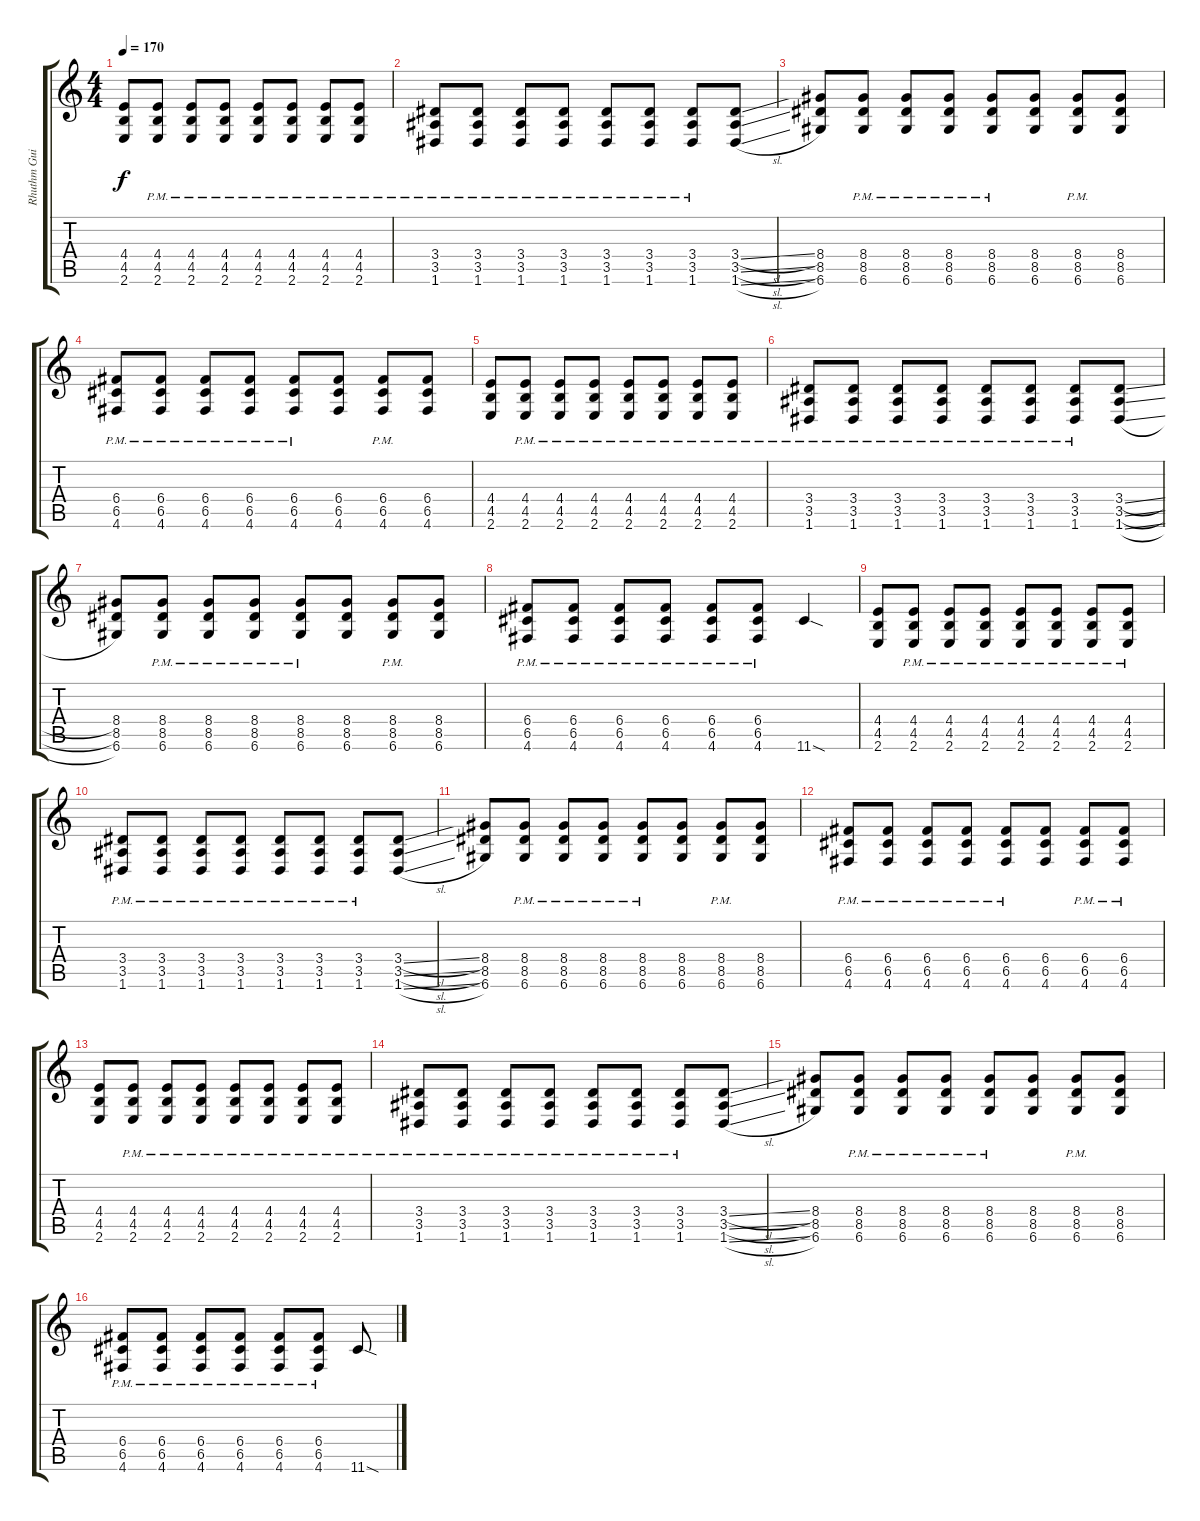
\track ("Rhuthm Guitar" "Rhuthm Gui") {instrument distortionguitar}
\staff {score tabs}
\tuning (D4 A3 F3 C3 G2 D2) {hide}
\ts (4 4)
\tempo 170
\clef g2
\ks c
(4.4 4.5 2.6).8{dy f} (4.4{pm} 4.5{pm} 2.6{pm}).8 (4.4{pm} 4.5{pm} 2.6{pm}).8 (4.4{pm} 4.5{pm} 2.6{pm}).8 (4.4{pm} 4.5{pm} 2.6{pm}).8 (4.4{pm} 4.5{pm} 2.6{pm}).8 (4.4{pm} 4.5{pm} 2.6{pm}).8 (4.4{pm} 4.5{pm} 2.6{pm}).8 |
(3.4{pm} 3.5{pm} 1.6{pm}).8 (3.4{pm} 3.5{pm} 1.6{pm}).8 (3.4{pm} 3.5{pm} 1.6{pm}).8 (3.4{pm} 3.5{pm} 1.6{pm}).8 (3.4{pm} 3.5{pm} 1.6{pm}).8 (3.4{pm} 3.5{pm} 1.6{pm}).8 (3.4{pm} 3.5{pm} 1.6{pm}).8 (3.4{sl} 3.5{sl} 1.6{sl}).8 |
(8.4 8.5 6.6).8 (8.4{pm} 8.5{pm} 6.6{pm}).8 (8.4{pm} 8.5{pm} 6.6{pm}).8 (8.4{pm} 8.5{pm} 6.6{pm}).8 (8.4{pm} 8.5{pm} 6.6{pm}).8 (8.4 8.5 6.6).8 (8.4{pm} 8.5{pm} 6.6{pm}).8 (8.4 8.5 6.6).8 |
(6.4 6.5{pm} 4.6{pm}).8 (6.4{pm} 6.5{pm} 4.6{pm}).8 (6.4{pm} 6.5{pm} 4.6{pm}).8 (6.4{pm} 6.5{pm} 4.6{pm}).8 (6.4{pm} 6.5{pm} 4.6{pm}).8 (6.4 6.5 4.6).8 (6.4{pm} 6.5{pm} 4.6{pm}).8 (6.4 6.5 4.6).8 |
(4.4 4.5 2.6).8 (4.4{pm} 4.5{pm} 2.6{pm}).8 (4.4{pm} 4.5{pm} 2.6{pm}).8 (4.4{pm} 4.5{pm} 2.6{pm}).8 (4.4{pm} 4.5{pm} 2.6{pm}).8 (4.4{pm} 4.5{pm} 2.6{pm}).8 (4.4{pm} 4.5{pm} 2.6{pm}).8 (4.4{pm} 4.5{pm} 2.6{pm}).8 |
(3.4{pm} 3.5{pm} 1.6{pm}).8 (3.4{pm} 3.5{pm} 1.6{pm}).8 (3.4{pm} 3.5{pm} 1.6{pm}).8 (3.4{pm} 3.5{pm} 1.6{pm}).8 (3.4{pm} 3.5{pm} 1.6{pm}).8 (3.4{pm} 3.5{pm} 1.6{pm}).8 (3.4{pm} 3.5{pm} 1.6{pm}).8 (3.4{sl} 3.5{sl} 1.6{sl}).8 |
(8.4 8.5 6.6).8 (8.4{pm} 8.5{pm} 6.6{pm}).8 (8.4{pm} 8.5{pm} 6.6{pm}).8 (8.4{pm} 8.5{pm} 6.6{pm}).8 (8.4{pm} 8.5{pm} 6.6{pm}).8 (8.4 8.5 6.6).8 (8.4{pm} 8.5{pm} 6.6{pm}).8 (8.4 8.5 6.6).8 |
(6.4 6.5{pm} 4.6{pm}).8 (6.4{pm} 6.5{pm} 4.6{pm}).8 (6.4{pm} 6.5{pm} 4.6{pm}).8 (6.4{pm} 6.5{pm} 4.6{pm}).8 (6.4{pm} 6.5{pm} 4.6{pm}).8 (6.4{pm} 6.5{pm} 4.6{pm}).8 11.6{sod}.4 |
(4.4 4.5 2.6).8 (4.4{pm} 4.5{pm} 2.6{pm}).8 (4.4{pm} 4.5{pm} 2.6{pm}).8 (4.4{pm} 4.5{pm} 2.6{pm}).8 (4.4{pm} 4.5{pm} 2.6{pm}).8 (4.4{pm} 4.5{pm} 2.6{pm}).8 (4.4{pm} 4.5{pm} 2.6{pm}).8 (4.4{pm} 4.5 2.6{pm}).8 |
(3.4{pm} 3.5{pm} 1.6{pm}).8 (3.4{pm} 3.5{pm} 1.6{pm}).8 (3.4{pm} 3.5{pm} 1.6{pm}).8 (3.4{pm} 3.5{pm} 1.6{pm}).8 (3.4{pm} 3.5{pm} 1.6{pm}).8 (3.4{pm} 3.5{pm} 1.6{pm}).8 (3.4{pm} 3.5{pm} 1.6{pm}).8 (3.4{sl} 3.5{sl} 1.6{sl}).8 |
(8.4 8.5 6.6).8 (8.4{pm} 8.5{pm} 6.6{pm}).8 (8.4{pm} 8.5{pm} 6.6{pm}).8 (8.4{pm} 8.5{pm} 6.6{pm}).8 (8.4{pm} 8.5{pm} 6.6{pm}).8 (8.4 8.5 6.6).8 (8.4{pm} 8.5{pm} 6.6{pm}).8 (8.4 8.5 6.6).8 |
(6.4 6.5{pm} 4.6{pm}).8 (6.4{pm} 6.5{pm} 4.6{pm}).8 (6.4{pm} 6.5{pm} 4.6{pm}).8 (6.4{pm} 6.5{pm} 4.6{pm}).8 (6.4{pm} 6.5{pm} 4.6{pm}).8 (6.4 6.5 4.6).8 (6.4{pm} 6.5{pm} 4.6{pm}).8 (6.4{pm} 6.5{pm} 4.6).8 |
(4.4 4.5 2.6).8 (4.4{pm} 4.5{pm} 2.6{pm}).8 (4.4{pm} 4.5{pm} 2.6{pm}).8 (4.4{pm} 4.5{pm} 2.6{pm}).8 (4.4{pm} 4.5{pm} 2.6{pm}).8 (4.4{pm} 4.5{pm} 2.6{pm}).8 (4.4{pm} 4.5{pm} 2.6{pm}).8 (4.4{pm} 4.5{pm} 2.6{pm}).8 |
(3.4{pm} 3.5{pm} 1.6{pm}).8 (3.4{pm} 3.5{pm} 1.6{pm}).8 (3.4{pm} 3.5{pm} 1.6{pm}).8 (3.4{pm} 3.5{pm} 1.6{pm}).8 (3.4{pm} 3.5{pm} 1.6{pm}).8 (3.4{pm} 3.5{pm} 1.6{pm}).8 (3.4{pm} 3.5{pm} 1.6{pm}).8 (3.4{sl} 3.5{sl} 1.6{sl}).8 |
(8.4 8.5 6.6).8 (8.4{pm} 8.5{pm} 6.6{pm}).8 (8.4{pm} 8.5{pm} 6.6{pm}).8 (8.4{pm} 8.5{pm} 6.6{pm}).8 (8.4{pm} 8.5{pm} 6.6{pm}).8 (8.4 8.5 6.6).8 (8.4{pm} 8.5{pm} 6.6{pm}).8 (8.4 8.5 6.6).8 |
(6.4 6.5{pm} 4.6{pm}).8 (6.4{pm} 6.5{pm} 4.6{pm}).8 (6.4{pm} 6.5{pm} 4.6{pm}).8 (6.4{pm} 6.5{pm} 4.6{pm}).8 (6.4{pm} 6.5{pm} 4.6{pm}).8 (6.4{pm} 6.5{pm} 4.6{pm}).8 11.6{sod}.8
